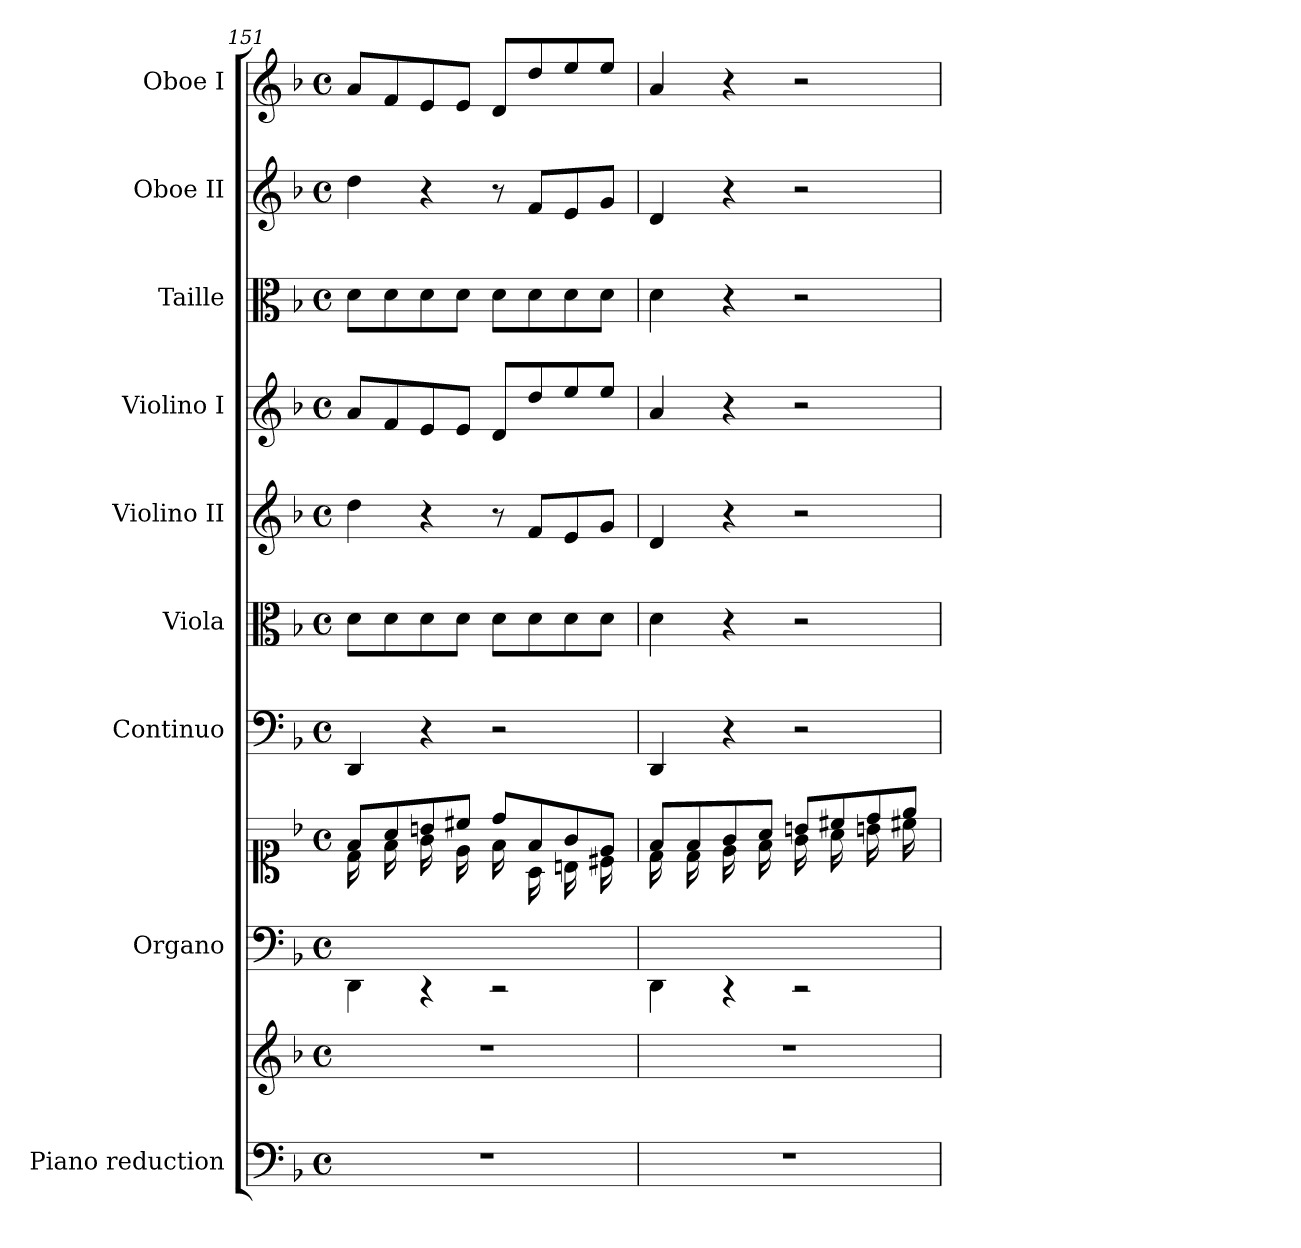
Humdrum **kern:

**kern	**kern	**kern	**kern	**kern	**kern	**kern	**kern	**kern	**kern	**kern
*part9	*part9	*part8	*part8	*part7	*part6	*part5	*part4	*part3	*part2	*part1
*staff11	*staff10	*staff9	*staff8	*staff7	*staff6	*staff5	*staff4	*staff3	*staff2	*staff1
*I"Piano reduction	*	*I"Organo	*	*I"Continuo	*I"Viola	*I"Violino II	*I"Violino I	*I"Taille	*I"Oboe II	*I"Oboe I
*I'Pno	*	*	*	*	*I'Vla	*I'Vln	*I'Vln	*	*I'Ob	*I'Ob
*clefF4	*clefG2	*clefF4	*clefC1	*clefF4	*clefC3	*clefG2	*clefG2	*clefC3	*clefG2	*clefG2
*k[b-]	*k[b-]	*k[b-]	*k[b-]	*k[b-]	*k[b-]	*k[b-]	*k[b-]	*k[b-]	*k[b-]	*k[b-]
*M4/4	*M4/4	*M4/4	*M4/4	*M4/4	*M4/4	*M4/4	*M4/4	*M4/4	*M4/4	*M4/4
*met(c)	*met(c)	*met(c)	*met(c)	*met(c)	*met(c)	*met(c)	*met(c)	*met(c)	*met(c)	*met(c)
=151	=151	=151	=151	=151	=151	=151	=151	=151	=151	=151
*	*	*^	*^	*	*	*	*	*	*	*
1r	1r	16ryy	4DD\	8f/L	16d\LL	4DD/	8d\L	4dd\	8a/L	8d\L	4dd\	8a/L
.	.	16D/	.	.	16ryy	.	.	.	.	.	.	.
.	.	16ryy	.	8a/	16f\	.	8d\	.	8f/	8d\	.	8f/
.	.	16D/JJ	.	.	16ryy	.	.	.	.	.	.	.
.	.	16ryy	4r	8bn/	16g\LL	4r	8d\	4r	8e/	8d\	4r	8e/
.	.	16D/	.	.	16ryy	.	.	.	.	.	.	.
.	.	16ryy	.	8cc#X/J	16e\	.	8d\J	.	8e/J	8d\J	.	8e/J
.	.	16D/JJ	.	.	16ryy	.	.	.	.	.	.	.
.	.	16ryy	2r	8dd/L	16f\LL	2r	8d\L	8r	8d/L	8d\L	8r	8d/L
.	.	16D/	.	.	16ryy	.	.	.	.	.	.	.
.	.	16ryy	.	8f/	16A\	.	8d\	8f/L	8dd/	8d\	8f/L	8dd/
.	.	16D/JJ	.	.	16ryy	.	.	.	.	.	.	.
.	.	16ryy	.	8g/	16Bn\LL	.	8d\	8e/	8ee/	8d\	8e/	8ee/
.	.	16D/	.	.	16ryy	.	.	.	.	.	.	.
.	.	16ryy	.	8e/J	16c#X\	.	8d\J	8g/J	8ee/J	8d\J	8g/J	8ee/J
.	.	16D/JJ	.	.	16ryy	.	.	.	.	.	.	.
!!LO:PB:g=z
=152	=152	=152	=152	=152	=152	=152	=152	=152	=152	=152	=152	=152
1r	1r	16ryy	4DD\	8f/L	16d\LL	4DD/	4d\	4d/	4a/	4d\	4d/	4a/
.	.	16D/	.	.	16ryy	.	.	.	.	.	.	.
.	.	16ryy	.	8f/	16d\	.	.	.	.	.	.	.
.	.	16D/JJ	.	.	16ryy	.	.	.	.	.	.	.
.	.	16ryy	4r	8g/	16e\LL	4r	4r	4r	4r	4r	4r	4r
.	.	16D/	.	.	16ryy	.	.	.	.	.	.	.
.	.	16ryy	.	8a/J	16f\	.	.	.	.	.	.	.
.	.	16D/JJ	.	.	16ryy	.	.	.	.	.	.	.
.	.	16ryy	2r	8bn/L	16g\LL	2r	2r	2r	2r	2r	2r	2r
.	.	16D/	.	.	16ryy	.	.	.	.	.	.	.
.	.	16ryy	.	8cc#X/	16a\	.	.	.	.	.	.	.
.	.	16D/JJ	.	.	16ryy	.	.	.	.	.	.	.
.	.	16ryy	.	8dd/	16bn\LL	.	.	.	.	.	.	.
.	.	16D/	.	.	16ryy	.	.	.	.	.	.	.
.	.	16ryy	.	8ee/J	16cc#X\	.	.	.	.	.	.	.
.	.	16D/JJ	.	.	16ryy	.	.	.	.	.	.	.
*	*	*v	*v	*	*	*	*	*	*	*	*	*
*	*	*	*v	*v	*	*	*	*	*	*	*
=	=	=	=	=	=	=	=	=	=	=
*-	*-	*-	*-	*-	*-	*-	*-	*-	*-	*-
